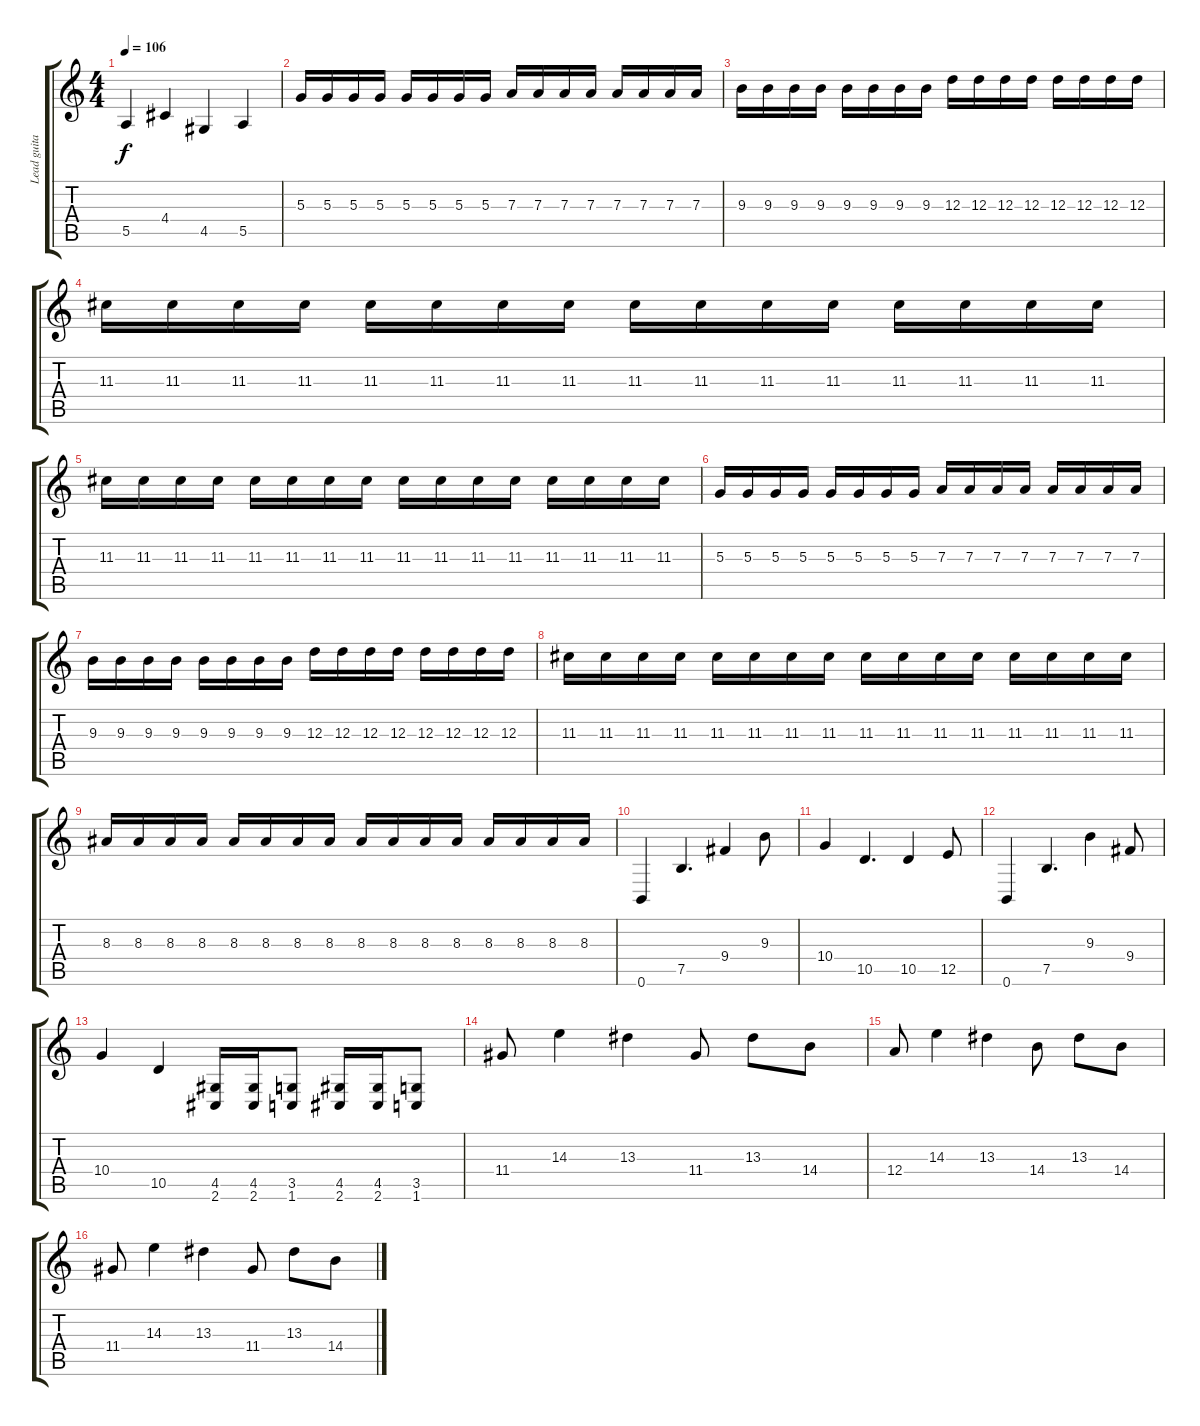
\track ("Lead guitar" "Lead guita") {instrument distortionguitar}
\staff {score tabs}
\tuning (B3 Gb3 D3 A2 E2 B1) {hide}
\ts (4 4)
\tempo 106
\clef g2
\ks c
5.5.4{dy f} 4.4.4 4.5.4 5.5.4 |
5.3.16 5.3.16 5.3.16 5.3.16 5.3.16 5.3.16 5.3.16 5.3.16 7.3.16 7.3.16 7.3.16 7.3.16 7.3.16 7.3.16 7.3.16 7.3.16 |
9.3.16 9.3.16 9.3.16 9.3.16 9.3.16 9.3.16 9.3.16 9.3.16 12.3.16 12.3.16 12.3.16 12.3.16 12.3.16 12.3.16 12.3.16 12.3.16 |
11.3.16 11.3.16 11.3.16 11.3.16 11.3.16 11.3.16 11.3.16 11.3.16 11.3.16 11.3.16 11.3.16 11.3.16 11.3.16 11.3.16 11.3.16 11.3.16 |
11.3.16 11.3.16 11.3.16 11.3.16 11.3.16 11.3.16 11.3.16 11.3.16 11.3.16 11.3.16 11.3.16 11.3.16 11.3.16 11.3.16 11.3.16 11.3.16 |
5.3.16 5.3.16 5.3.16 5.3.16 5.3.16 5.3.16 5.3.16 5.3.16 7.3.16 7.3.16 7.3.16 7.3.16 7.3.16 7.3.16 7.3.16 7.3.16 |
9.3.16 9.3.16 9.3.16 9.3.16 9.3.16 9.3.16 9.3.16 9.3.16 12.3.16 12.3.16 12.3.16 12.3.16 12.3.16 12.3.16 12.3.16 12.3.16 |
11.3.16 11.3.16 11.3.16 11.3.16 11.3.16 11.3.16 11.3.16 11.3.16 11.3.16 11.3.16 11.3.16 11.3.16 11.3.16 11.3.16 11.3.16 11.3.16 |
8.3.16 8.3.16 8.3.16 8.3.16 8.3.16 8.3.16 8.3.16 8.3.16 8.3.16 8.3.16 8.3.16 8.3.16 8.3.16 8.3.16 8.3.16 8.3.16 |
0.6.4 7.5.4{d} 9.4.4 9.3.8 |
10.4.4 10.5.4{d} 10.5.4 12.5.8 |
0.6.4 7.5.4{d} 9.3.4 9.4.8 |
10.4.4 10.5.4 (4.5 2.6).16 (4.5 2.6).16 (3.5 1.6).8 (4.5 2.6).16 (4.5 2.6).16 (3.5 1.6).8 |
11.4.8 14.3.4 13.3.4 11.4.8 13.3.8 14.4.8 |
12.4.8 14.3.4 13.3.4 14.4.8 13.3.8 14.4.8 |
11.4.8 14.3.4 13.3.4 11.4.8 13.3.8 14.4.8
